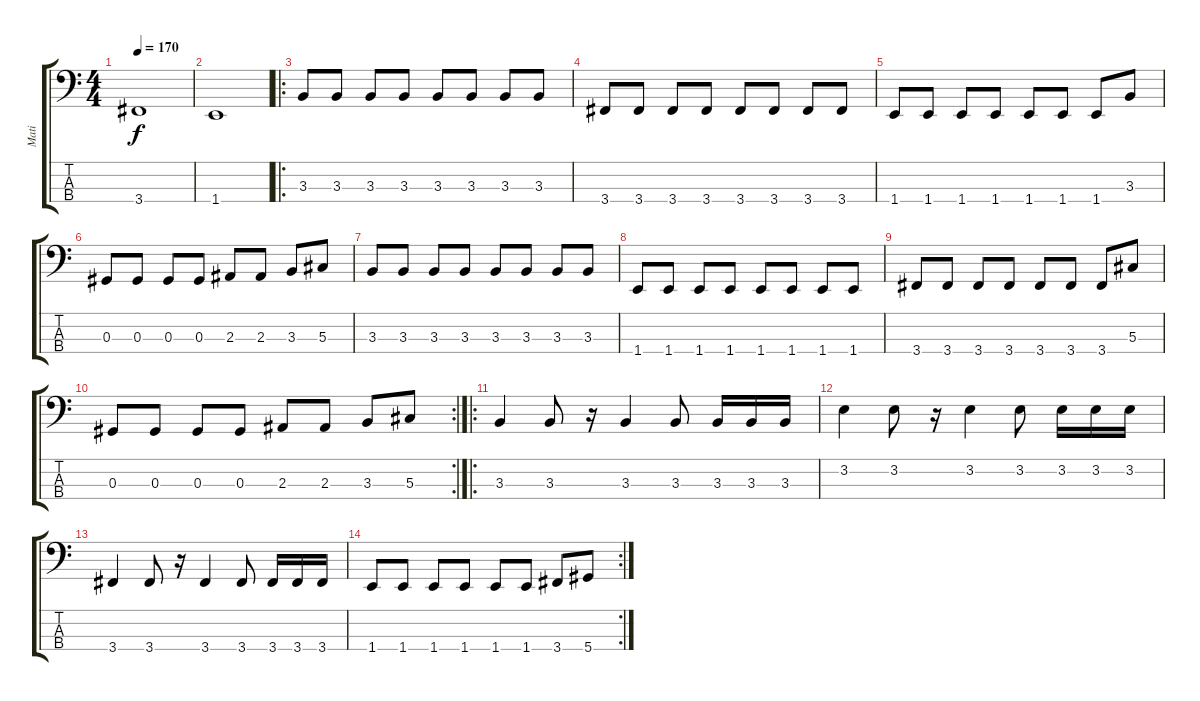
\track ("Mati" "Mati") {instrument electricbasspick}
\staff {score tabs}
\tuning (Gb2 Db2 Ab1 Eb1) {hide}
\ts (4 4)
\tempo 170
\clef f4
\ks c
3.4.1{dy f} |
1.4.1 |
\ro
3.3.8 3.3.8 3.3.8 3.3.8 3.3.8 3.3.8 3.3.8 3.3.8 |
3.4.8 3.4.8 3.4.8 3.4.8 3.4.8 3.4.8 3.4.8 3.4.8 |
1.4.8 1.4.8 1.4.8 1.4.8 1.4.8 1.4.8 1.4.8 3.3.8 |
0.3.8 0.3.8 0.3.8 0.3.8 2.3.8 2.3.8 3.3.8 5.3.8 |
3.3.8 3.3.8 3.3.8 3.3.8 3.3.8 3.3.8 3.3.8 3.3.8 |
1.4.8 1.4.8 1.4.8 1.4.8 1.4.8 1.4.8 1.4.8 1.4.8 |
3.4.8 3.4.8 3.4.8 3.4.8 3.4.8 3.4.8 3.4.8 5.3.8 |
\rc 2
0.3.8 0.3.8 0.3.8 0.3.8 2.3.8 2.3.8 3.3.8 5.3.8 |
\ro
3.3.4 3.3.8 r.16 3.3.4 3.3.8 3.3.16 3.3.16 3.3.16 |
3.2.4 3.2.8 r.16 3.2.4 3.2.8 3.2.16 3.2.16 3.2.16 |
3.4.4 3.4.8 r.16 3.4.4 3.4.8 3.4.16 3.4.16 3.4.16 |
\rc 2
1.4.8 1.4.8 1.4.8 1.4.8 1.4.8 1.4.8 3.4.8 5.4.8
